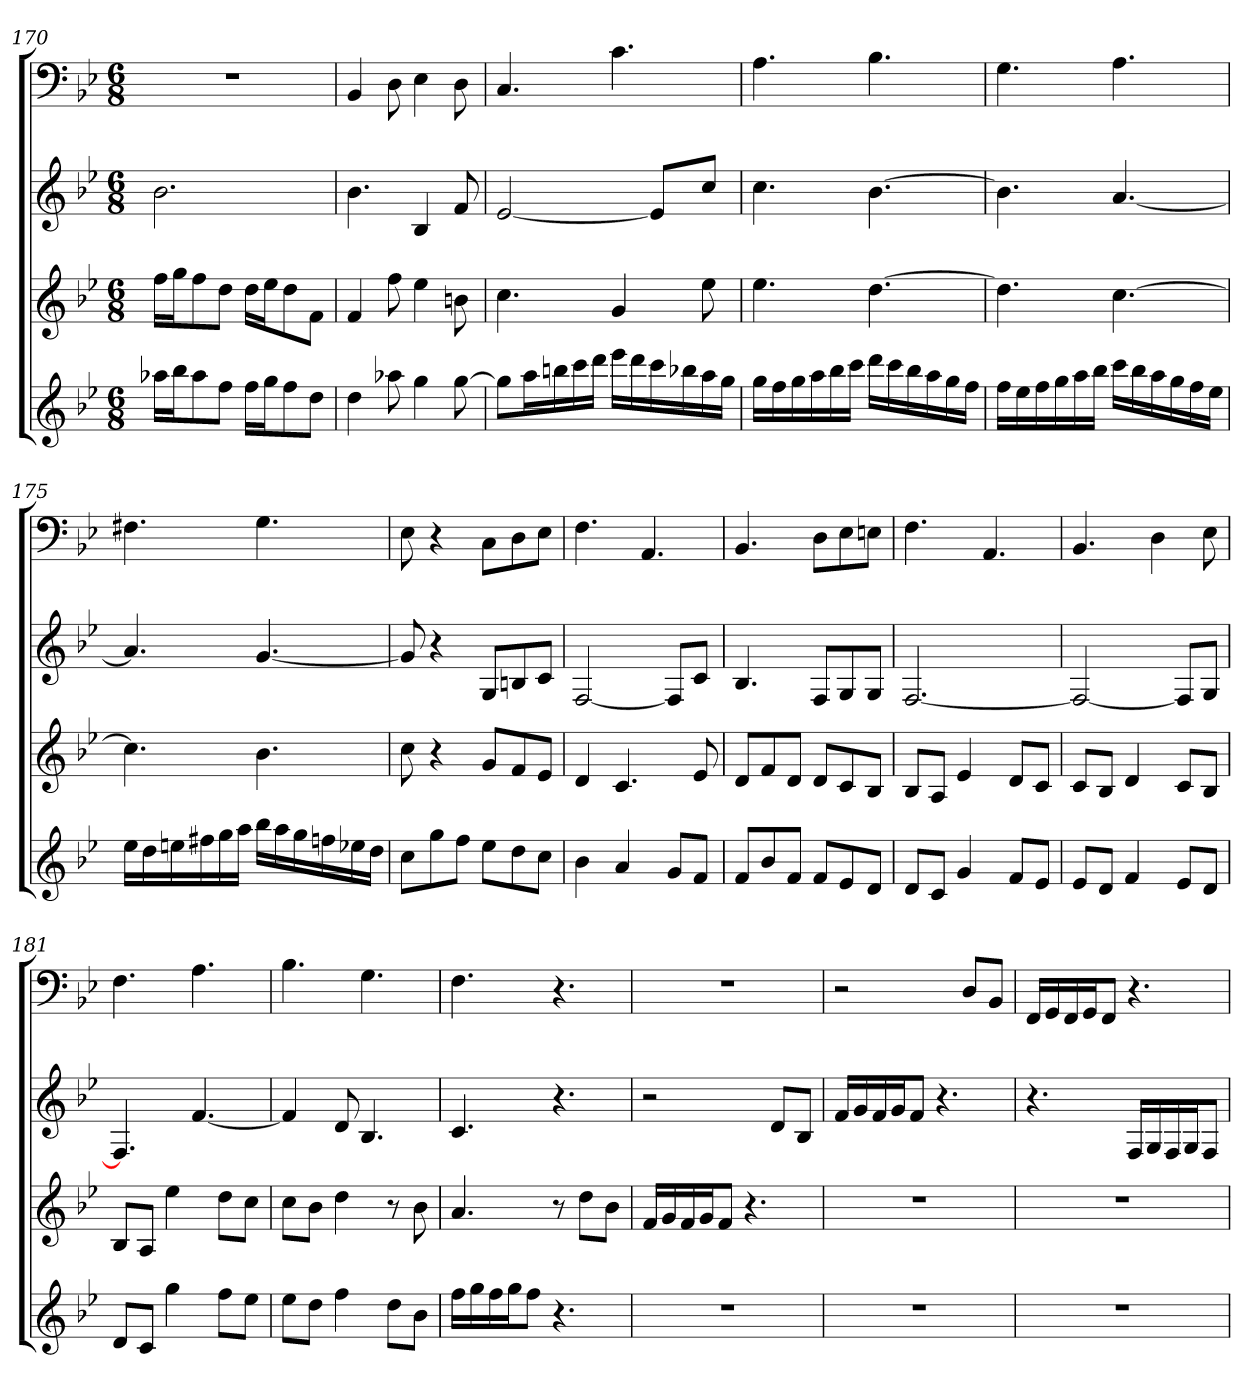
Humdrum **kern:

**kern	**kern	**kern	**kern
*part4	*part3	*part2	*part1
*staff4	*staff3	*staff2	*staff1
*k[b-e-]	*k[b-e-]	*k[b-e-]	*k[b-e-]
*B-:	*B-:	*B-:	*B-:
*M6/8	*M6/8	*M6/8	*M6/8
=170	=170	=170	=170
16aa-XLL	16ffLL	2.b-	2.r
16bb-J	16ggJ	.	.
8aa-	8ff	.	.
8ffJ	8ddJ	.	.
16ffLL	16ddLL	.	.
16ggJ	16ee-J	.	.
8ff	8dd	.	.
8ddJ	8fJ	.	.
=171	=171	=171	=171
4dd	4f	4.b-	4BB-
8aa-X	8ff	.	8D
4gg	4ee-	4B-	4E-
[8gg	8bn	8f	8D
=172	=172	=172	=172
8ggL]	4.cc	[2e-	4.C
16aaL	.	.	.
16bbn	.	.	.
16ccc	.	.	.
16dddJJ	.	.	.
16eee-LL	4g	.	4.c
16ddd	.	.	.
16ccc	.	8e-L]	.
16bb-X	.	.	.
16aa	8ee-	8ccJ	.
16ggJJ	.	.	.
=173	=173	=173	=173
16ggLL	4.ee-	4.cc	4.A
16ff	.	.	.
16gg	.	.	.
16aa	.	.	.
16bb-	.	.	.
16cccJJ	.	.	.
16dddLL	[4.dd	[4.b-	4.B-
16ccc	.	.	.
16bb-	.	.	.
16aa	.	.	.
16gg	.	.	.
16ffJJ	.	.	.
=174	=174	=174	=174
16ffLL	4.dd]	4.b-]	4.G
16ee-	.	.	.
16ff	.	.	.
16gg	.	.	.
16aa	.	.	.
16bb-JJ	.	.	.
16cccLL	[4.cc	[4.a	4.A
16bb-	.	.	.
16aa	.	.	.
16gg	.	.	.
16ff	.	.	.
16ee-JJ	.	.	.
=175	=175	=175	=175
16ee-LL	4.cc]	4.a]	4.F#X
16dd	.	.	.
16een	.	.	.
16ff#X	.	.	.
16gg	.	.	.
16aaJJ	.	.	.
16bb-LL	4.b-	[4.g	4.G
16aa	.	.	.
16gg	.	.	.
16ffn	.	.	.
16ee-X	.	.	.
16ddJJ	.	.	.
=176	=176	=176	=176
8ccL	8cc	8g]	8E-
8gg	4r	4r	4r
8ffJ	.	.	.
8ee-L	8gL	8GL	8CL
8dd	8f	8Bn	8D
8ccJ	8e-J	8cJ	8E-J
=177	=177	=177	=177
4b-	4d	[2F	4.F
4a	4.c	.	.
.	.	.	4.AA
8gL	.	8FL]	.
8fJ	8e-	8cJ	.
=178	=178	=178	=178
8fL	8dL	4.B-	4.BB-
8b-	8f	.	.
8fJ	8dJ	.	.
8fL	8dL	8FL	8DL
8e-	8c	8G	8E-
8dJ	8B-J	8GJ	8EnJ
=179	=179	=179	=179
8dL	8B-L	[2.F	4.F
8cJ	8AJ	.	.
4g	4e-	.	.
.	.	.	4.AA
8fL	8dL	.	.
8e-J	8cJ	.	.
=180	=180	=180	=180
8e-L	8cL	2F_	4.BB-
8dJ	8B-J	.	.
4f	4d	.	.
.	.	.	4D
8e-L	8cL	8FL]	.
8dJ	8B-J	8GJ	8E-
=181	=181	=181	=181
8dL	8B-L	4.F]	4.F
8cJ	8AJ	.	.
4gg	4ee-	.	.
.	.	[4.f	4.A
8ffL	8ddL	.	.
8ee-J	8ccJ	.	.
=182	=182	=182	=182
8ee-L	8ccL	4f]	4.B-
8ddJ	8b-J	.	.
4ff	4dd	8d	.
.	.	4.B-	4.G
8ddL	8r	.	.
8b-J	8b-	.	.
=183	=183	=183	=183
16ffLL	4.a	4.c	4.F
16gg	.	.	.
16ff	.	.	.
16ggJ	.	.	.
8ffJ	.	.	.
4.r	8r	4.r	4.r
.	8ddL	.	.
.	8b-J	.	.
=184	=184	=184	=184
2.r	16fLL	2r	2.r
.	16g	.	.
.	16f	.	.
.	16gJ	.	.
.	8fJ	.	.
.	4.r	.	.
.	.	8dL	.
.	.	8B-J	.
=185	=185	=185	=185
2.r	2.r	16fLL	2r
.	.	16g	.
.	.	16f	.
.	.	16gJ	.
.	.	8fJ	.
.	.	4.r	.
.	.	.	8DL
.	.	.	8BB-J
=186	=186	=186	=186
2.r	2.r	4.r	16FFLL
.	.	.	16GG
.	.	.	16FF
.	.	.	16GGJ
.	.	.	8FFJ
.	.	16FLL	4.r
.	.	16G	.
.	.	16F	.
.	.	16GJ	.
.	.	8FJ	.
=	=	=	=
*-	*-	*-	*-
